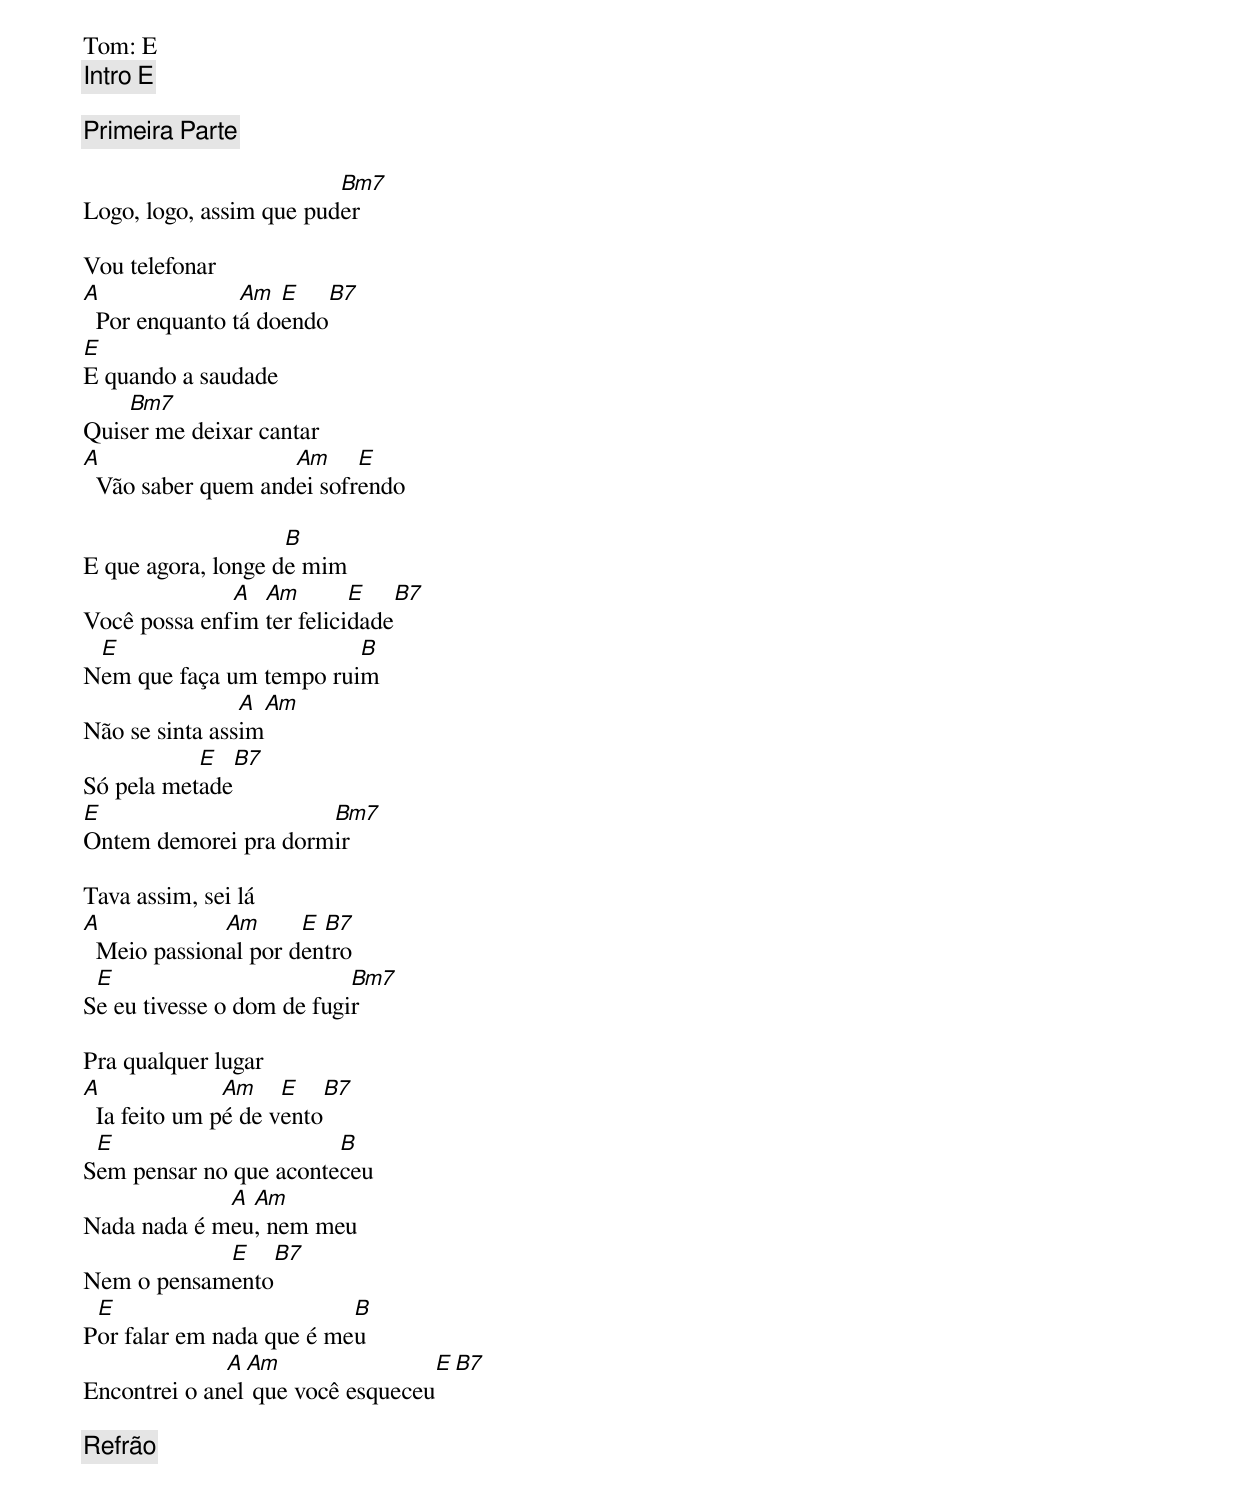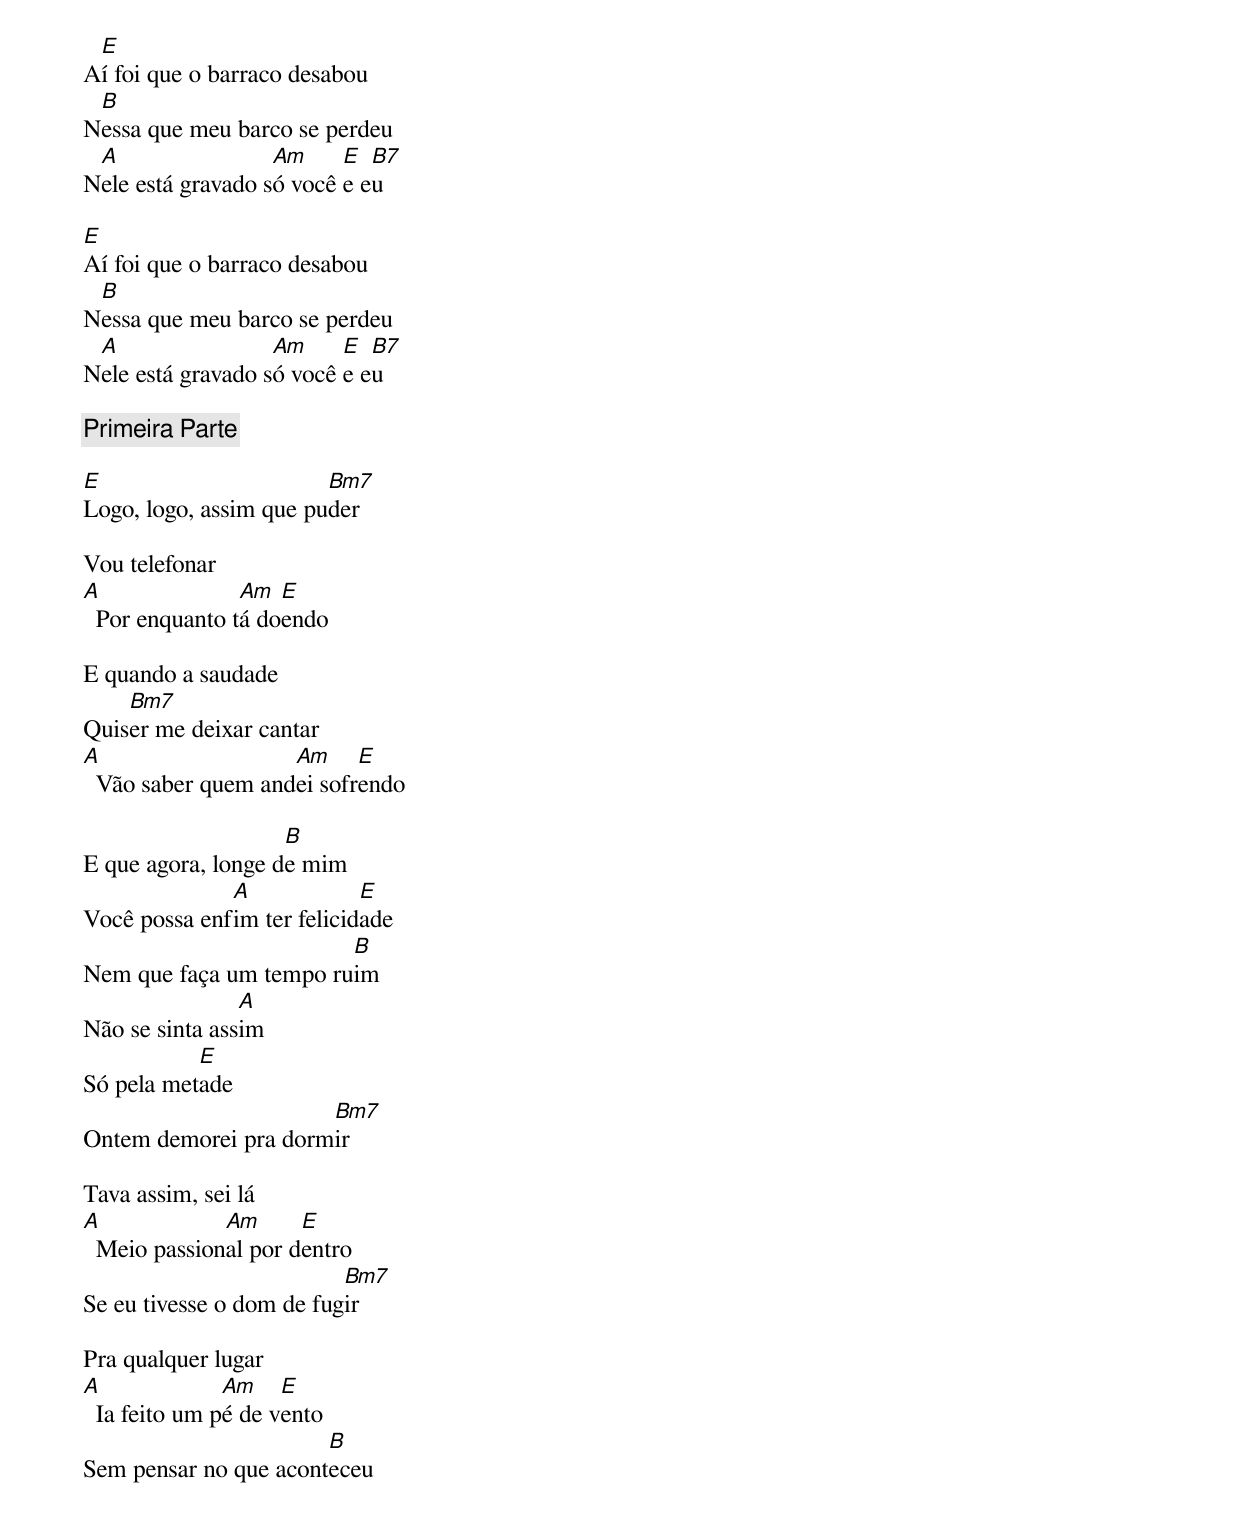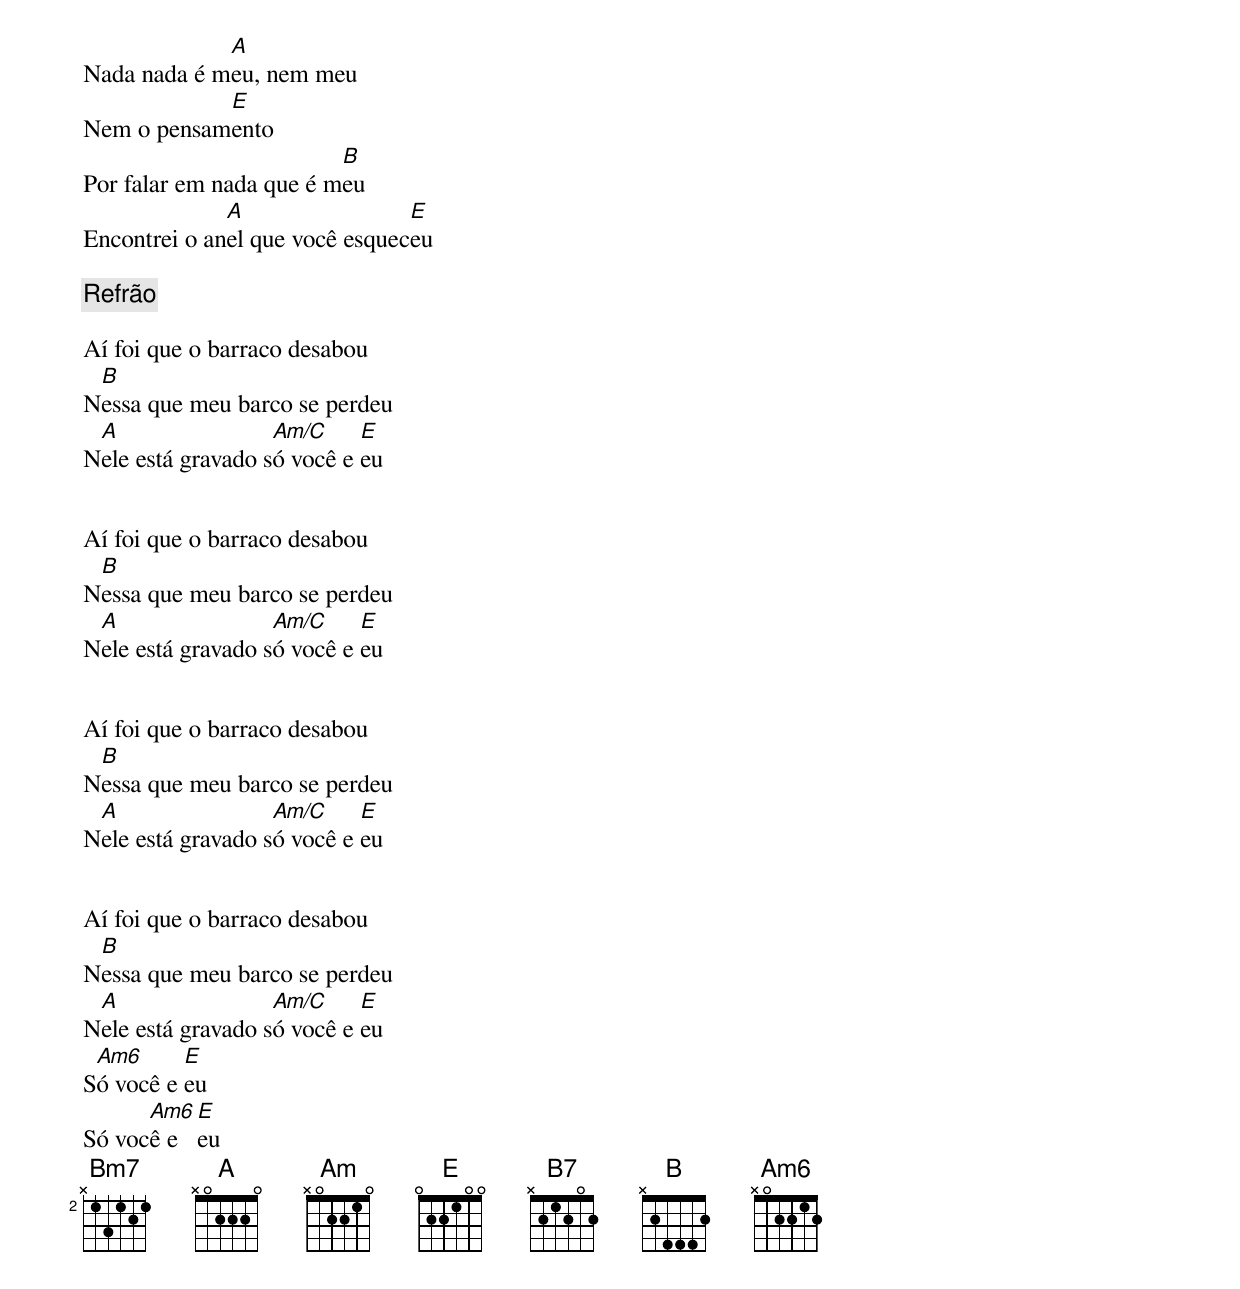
Tom: E
[Intro] E

[Primeira Parte]

                         Bm7
Logo, logo, assim que puder

Vou telefonar
A               Am  E    B7
  Por enquanto tá doendo
E
E quando a saudade
    Bm7
Quiser me deixar cantar
A                   Am     E
  Vão saber quem andei sofrendo

                    B
E que agora, longe de mim
              A  Am        E   B7
Você possa enfim ter felicidade
 E                       B
Nem que faça um tempo ruim
                A Am
Não se sinta assim
           E    B7
Só pela metade
E                     Bm7
Ontem demorei pra dormir

Tava assim, sei lá
A             Am      E B7
  Meio passional por dentro
 E                         Bm7
Se eu tivesse o dom de fugir

Pra qualquer lugar
A              Am    E    B7
  Ia feito um pé de vento
 E                      B
Sem pensar no que aconteceu
             A Am
Nada nada é meu, nem meu
            E    B7
Nem o pensamento
 E                        B
Por falar em nada que é meu
              A Am                E  B7
Encontrei o anel que você esqueceu

[Refrão]

 E
Aí foi que o barraco desabou
 B
Nessa que meu barco se perdeu
 A                 Am     E  B7
Nele está gravado só você e eu

E
Aí foi que o barraco desabou
 B
Nessa que meu barco se perdeu
 A                 Am     E  B7
Nele está gravado só você e eu

[Primeira Parte]

E                       Bm7
Logo, logo, assim que puder

Vou telefonar
A               Am  E
  Por enquanto tá doendo

E quando a saudade
    Bm7
Quiser me deixar cantar
A                   Am     E
  Vão saber quem andei sofrendo

                    B
E que agora, longe de mim
              A             E
Você possa enfim ter felicidade
                        B
Nem que faça um tempo ruim
                A
Não se sinta assim
           E
Só pela metade
                      Bm7
Ontem demorei pra dormir

Tava assim, sei lá
A             Am      E
  Meio passional por dentro
                          Bm7
Se eu tivesse o dom de fugir

Pra qualquer lugar
A              Am    E
  Ia feito um pé de vento
                       B
Sem pensar no que aconteceu
             A
Nada nada é meu, nem meu
            E
Nem o pensamento
                         B
Por falar em nada que é meu
              A                 E
Encontrei o anel que você esqueceu

[Refrão]

Aí foi que o barraco desabou
 B
Nessa que meu barco se perdeu
 A                 Am/C     E
Nele está gravado só você e eu


Aí foi que o barraco desabou
 B
Nessa que meu barco se perdeu
 A                 Am/C     E
Nele está gravado só você e eu


Aí foi que o barraco desabou
 B
Nessa que meu barco se perdeu
 A                 Am/C     E
Nele está gravado só você e eu


Aí foi que o barraco desabou
 B
Nessa que meu barco se perdeu
 A                 Am/C     E
Nele está gravado só você e eu
 Am6      E
Só você e eu
      Am6  E
Só você e  eu
